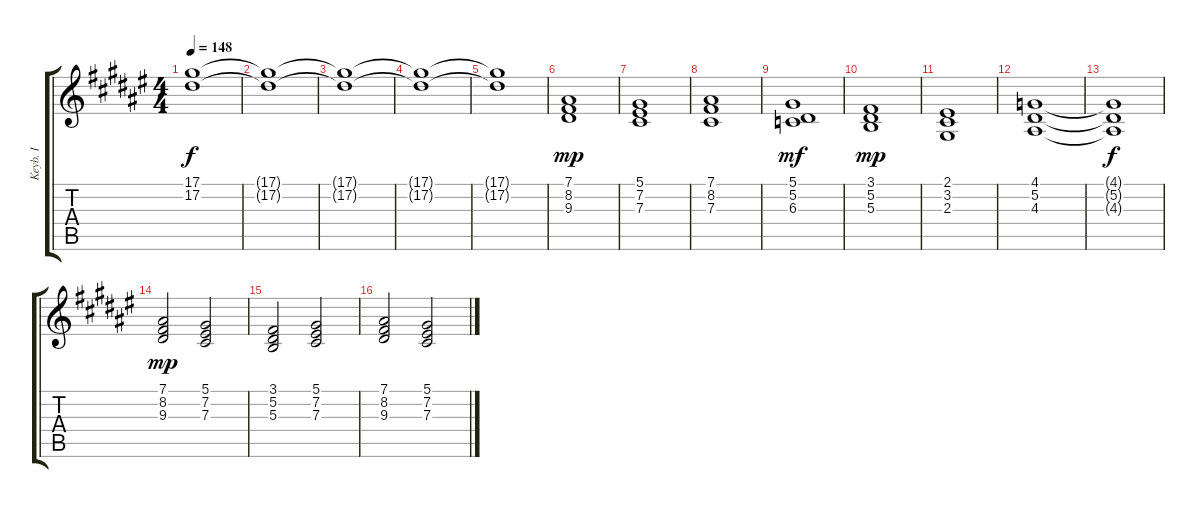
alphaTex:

\track ("Keyb. I" "Keyb. I") {instrument stringensemble1}
\staff {score tabs}
\tuning (Eb4 Bb3 Gb3 Db3 Ab2 Eb2) {hide}
\ts (4 4)
\tempo 148
\clef g2
\ks d#minor
(17.1 17.2).1{dy f instrument stringensemble1} |
(17.1{t} 17.2{t}).1 |
(17.1{t} 17.2{t}).1 |
(17.1{t} 17.2{t}).1 |
(17.1{t} 17.2{t}).1 |
(7.1 8.2 9.3).1{dy mp} |
(5.1 7.2 7.3).1 |
(7.1 8.2 7.3).1 |
(5.1 5.2 6.3).1{dy mf} |
(3.1 5.2 5.3).1{dy mp} |
(2.1 3.2 2.3).1 |
(4.1 5.2 4.3).1 |
(4.1{t} 5.2{t} 4.3{t}).1{dy f} |
(7.1 8.2 9.3).2{dy mp} (5.1 7.2 7.3).2 |
(3.1 5.2 5.3).2 (5.1 7.2 7.3).2 |
(7.1 8.2 9.3).2 (5.1 7.2 7.3).2
